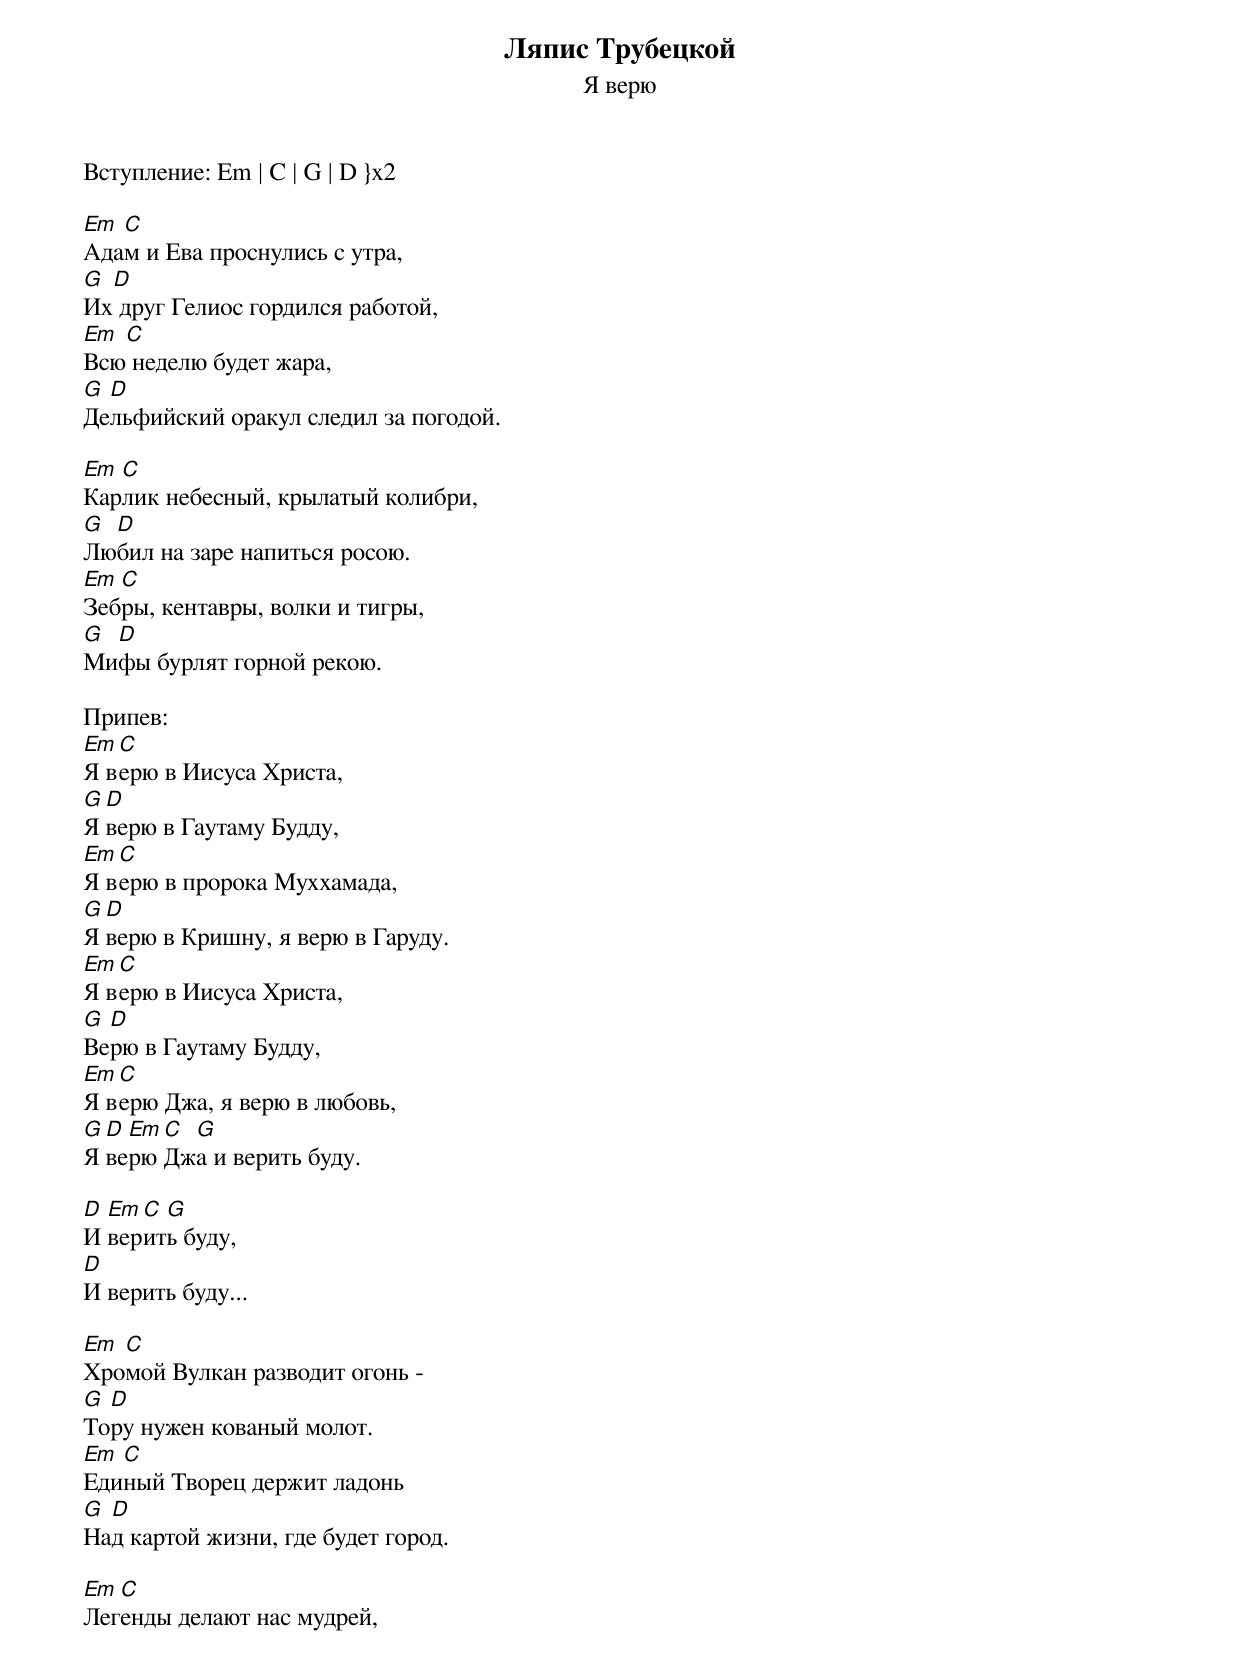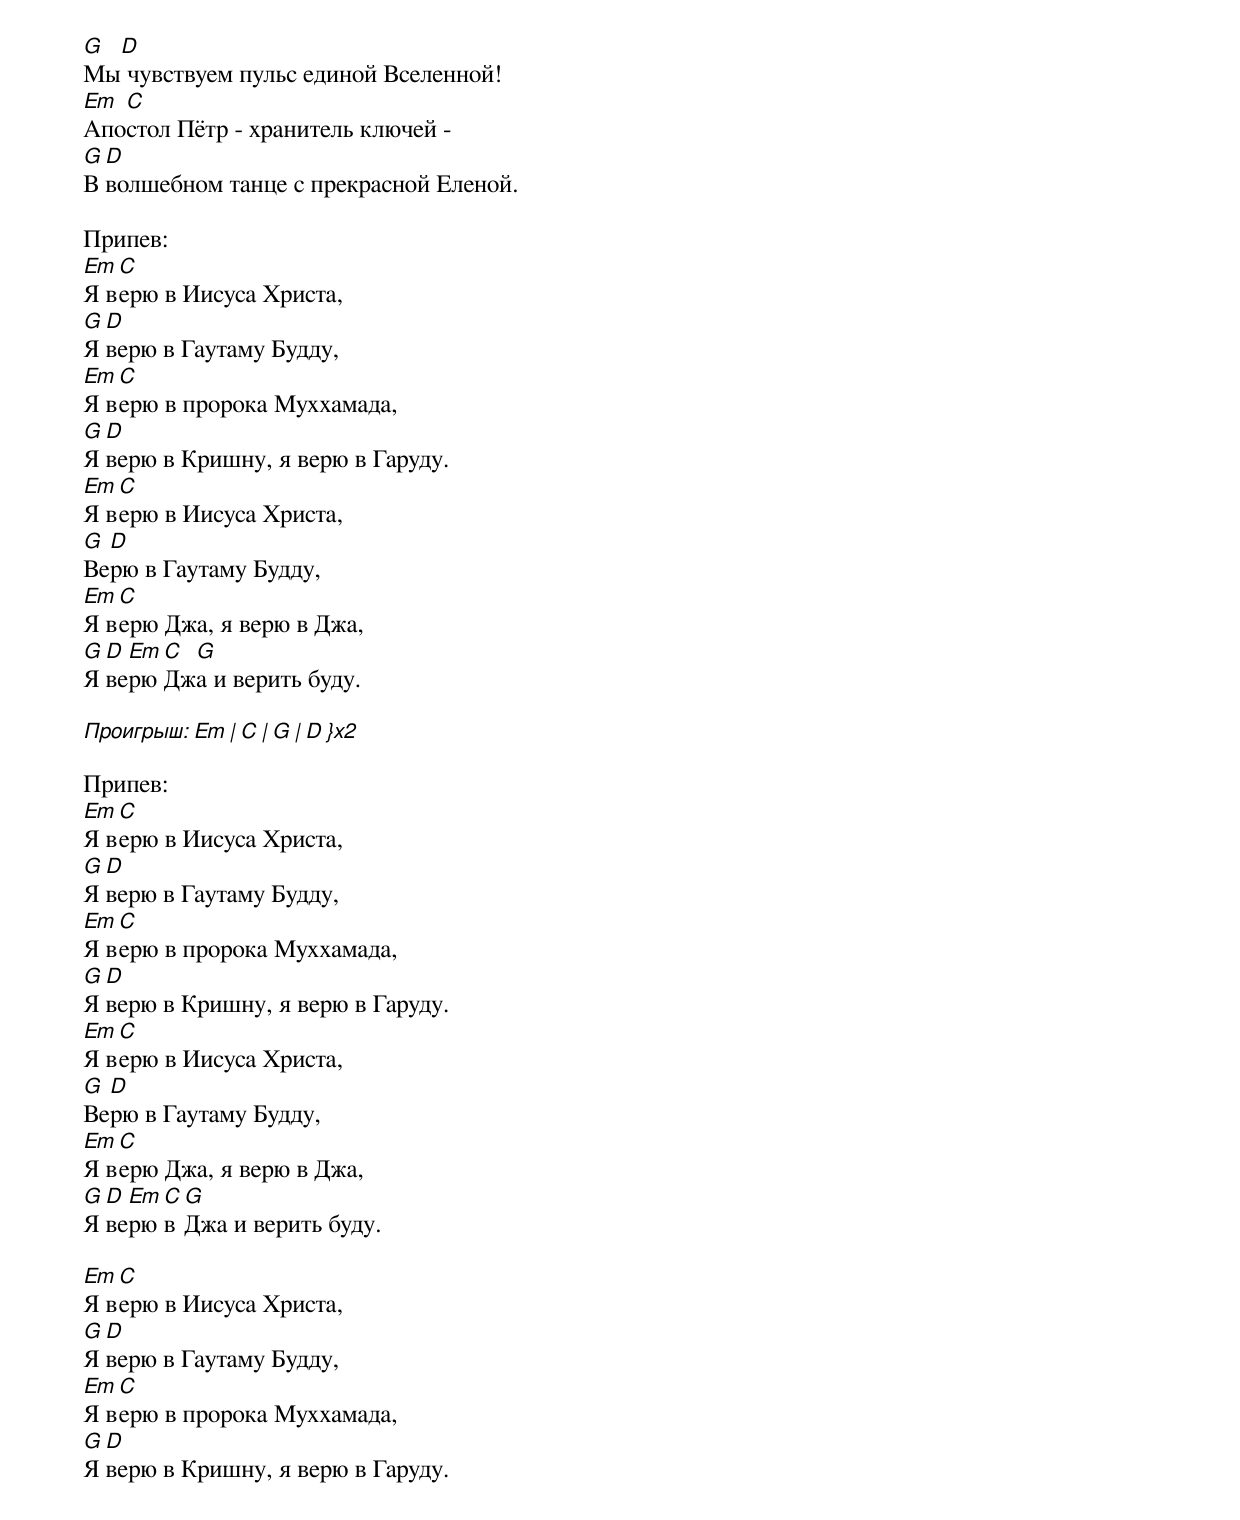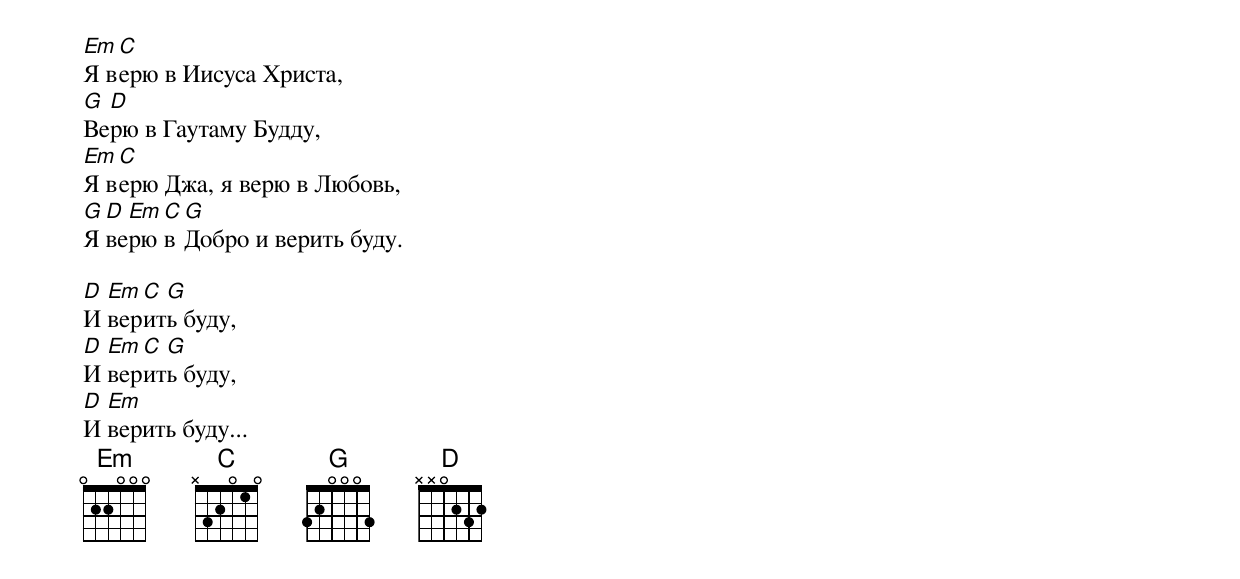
Ляпис Трубецкой
Я верю
Вступление: Em | C | G | D }x2

Em C
Адам и Ева проснулись с утра,
G D
Их друг Гелиос гордился работой,
Em C
Всю неделю будет жара,
G D
Дельфийский оракул следил за погодой.

Em C
Карлик небесный, крылатый колибри,
G D
Любил на заре напиться росою.
Em C
Зебры, кентавры, волки и тигры,
G D
Мифы бурлят горной рекою.

Припев:
Em C
Я верю в Иисуса Христа,
G D
Я верю в Гаутаму Будду,
Em C
Я верю в пророка Муххамада,
G D
Я верю в Кришну, я верю в Гаруду.
Em C
Я верю в Иисуса Христа,
G D
Верю в Гаутаму Будду,
Em C
Я верю Джа, я верю в любовь,
G D Em C G
Я верю Джа и верить буду.

D Em C G
И верить буду,
D
И верить буду...

Em C
Хромой Вулкан разводит огонь -
G D
Тору нужен кованый молот.
Em C
Единый Творец держит ладонь
G D
Над картой жизни, где будет город.

Em C
Легенды делают нас мудрей,
G D
Мы чувствуем пульс единой Вселенной!
Em C
Апостол Пётр - хранитель ключей -
G D
В волшебном танце с прекрасной Еленой.

Припев:
Em C
Я верю в Иисуса Христа,
G D
Я верю в Гаутаму Будду,
Em C
Я верю в пророка Муххамада,
G D
Я верю в Кришну, я верю в Гаруду.
Em C
Я верю в Иисуса Христа,
G D
Верю в Гаутаму Будду,
Em C
Я верю Джа, я верю в Джа,
G D Em C G
Я верю Джа и верить буду.

Проигрыш: Em | C | G | D }x2

Припев:
Em C
Я верю в Иисуса Христа,
G D
Я верю в Гаутаму Будду,
Em C
Я верю в пророка Муххамада,
G D
Я верю в Кришну, я верю в Гаруду.
Em C
Я верю в Иисуса Христа,
G D
Верю в Гаутаму Будду,
Em C
Я верю Джа, я верю в Джа,
G D Em C G
Я верю в Джа и верить буду.

Em C
Я верю в Иисуса Христа,
G D
Я верю в Гаутаму Будду,
Em C
Я верю в пророка Муххамада,
G D
Я верю в Кришну, я верю в Гаруду.
Em C
Я верю в Иисуса Христа,
G D
Верю в Гаутаму Будду,
Em C
Я верю Джа, я верю в Любовь,
G D Em C G
Я верю в Добро и верить буду.

D Em C G
И верить буду,
D Em C G
И верить буду,
D Em
И верить буду...
